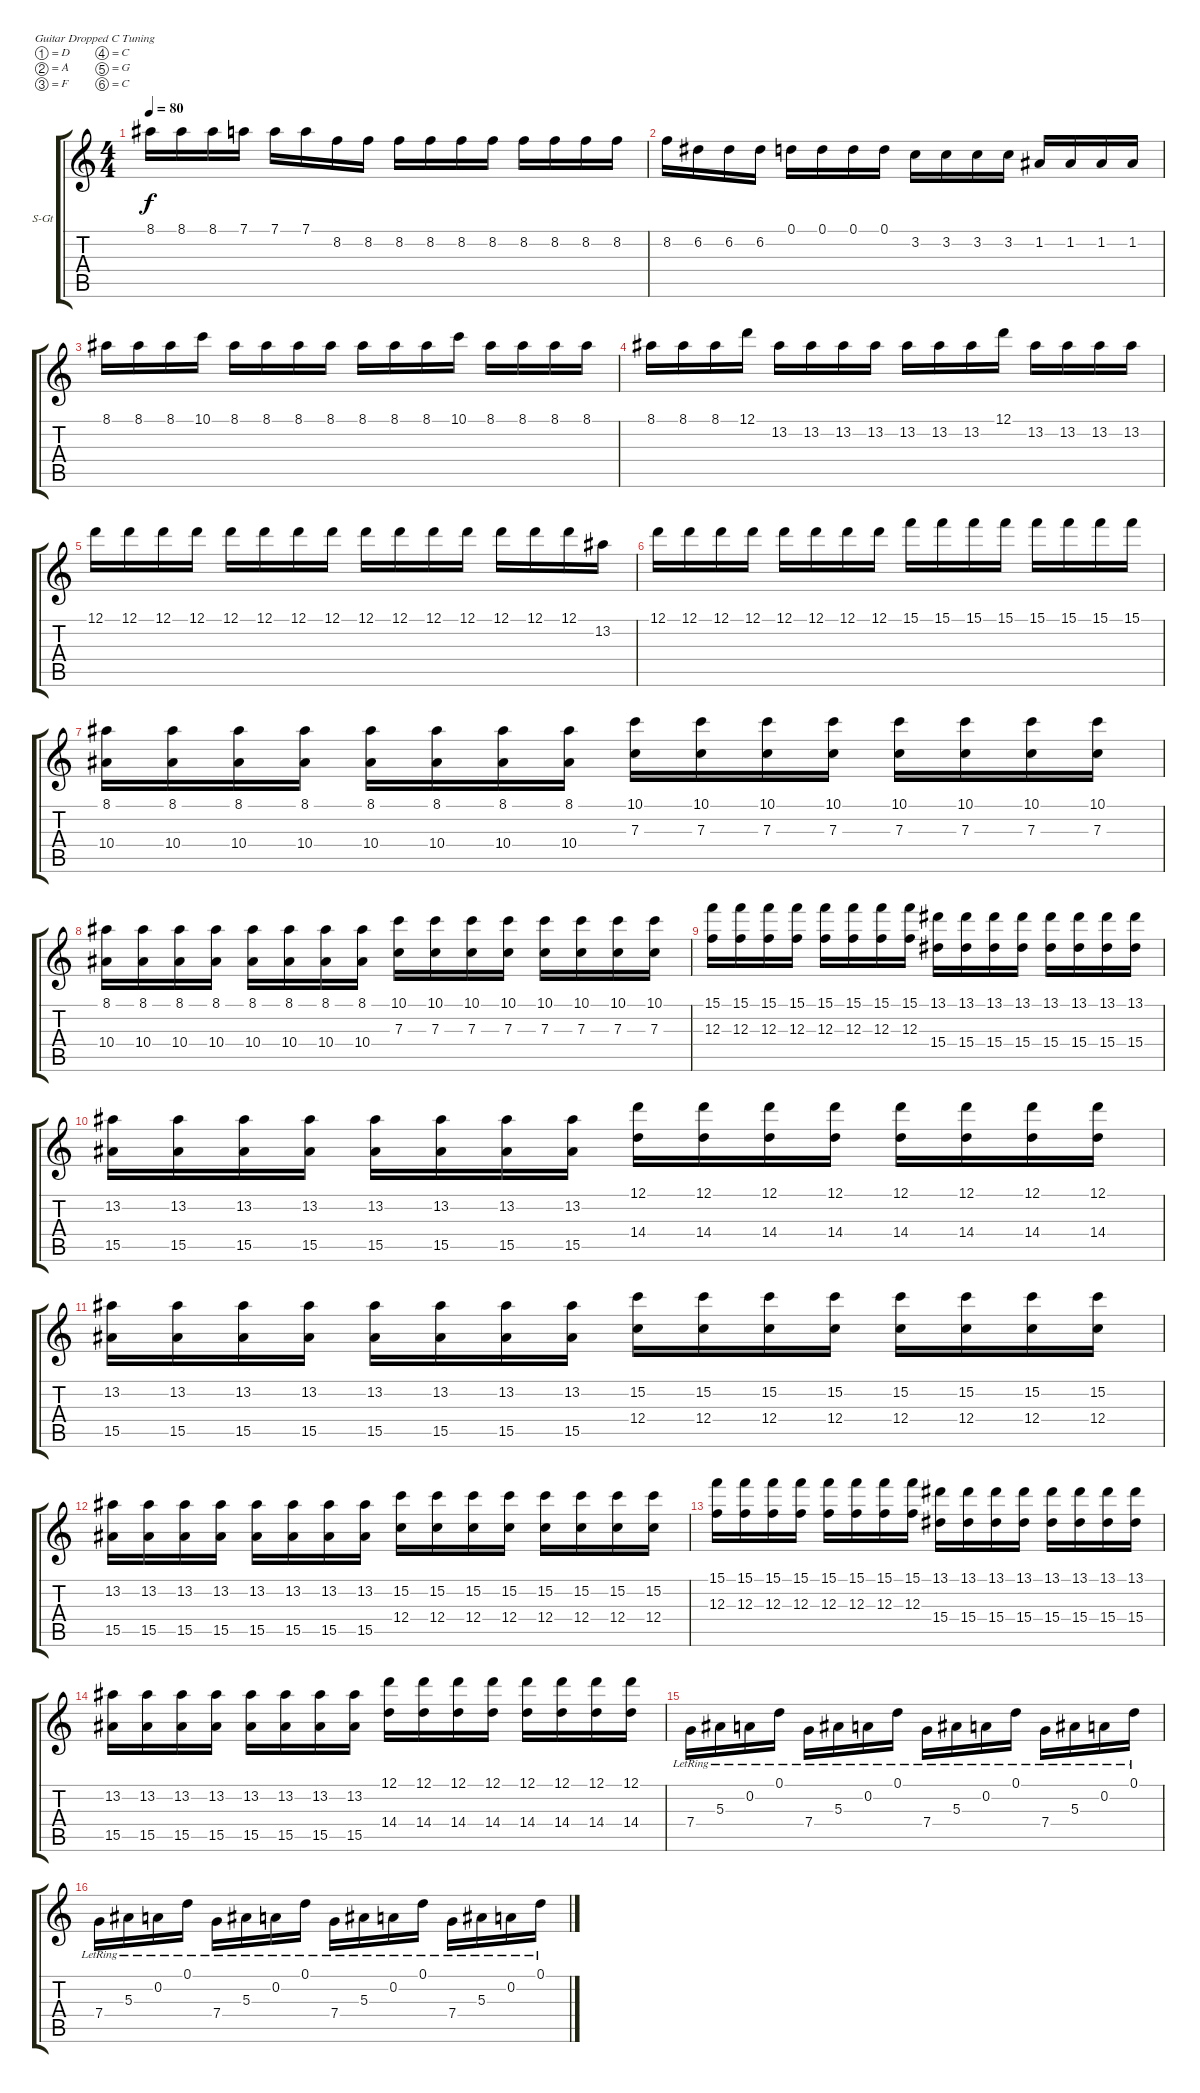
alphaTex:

\defaultSystemsLayout 4
\bracketExtendMode groupsimilarinstruments
\firstSystemTrackNameOrientation horizontal
\otherSystemsTrackNameOrientation horizontal
\track ("Steel Guitar" "S-Gt") {instrument acousticguitarsteel}
\staff {score tabs}
\tuning (D4 A3 F3 C3 G2 C2)
\ts (4 4)
\tempo 80
\clef g2
\ks c
8.1.16{dy f} 8.1.16 8.1.16 7.1.16 7.1.16 7.1.16 8.2.16 8.2.16 8.2.16 8.2.16 8.2.16 8.2.16 8.2.16 8.2.16 8.2.16 8.2.16 |
8.2.16 6.2.16 6.2.16 6.2.16 0.1.16 0.1.16 0.1.16 0.1.16 3.2.16 3.2.16 3.2.16 3.2.16 1.2.16 1.2.16 1.2.16 1.2.16 |
8.1.16 8.1.16 8.1.16 10.1.16 8.1.16 8.1.16 8.1.16 8.1.16 8.1.16 8.1.16 8.1.16 10.1.16 8.1.16 8.1.16 8.1.16 8.1.16 |
8.1.16 8.1.16 8.1.16 12.1.16 13.2.16 13.2.16 13.2.16 13.2.16 13.2.16 13.2.16 13.2.16 12.1.16 13.2.16 13.2.16 13.2.16 13.2.16 |
12.1.16 12.1.16 12.1.16 12.1.16 12.1.16 12.1.16 12.1.16 12.1.16 12.1.16 12.1.16 12.1.16 12.1.16 12.1.16 12.1.16 12.1.16 13.2.16 |
12.1.16 12.1.16 12.1.16 12.1.16 12.1.16 12.1.16 12.1.16 12.1.16 15.1.16 15.1.16 15.1.16 15.1.16 15.1.16 15.1.16 15.1.16 15.1.16 |
(8.1 10.4).16 (8.1 10.4).16 (8.1 10.4).16 (8.1 10.4).16 (8.1 10.4).16 (8.1 10.4).16 (8.1 10.4).16 (8.1 10.4).16 (10.1 7.3).16 (10.1 7.3).16 (10.1 7.3).16 (10.1 7.3).16 (10.1 7.3).16 (10.1 7.3).16 (10.1 7.3).16 (10.1 7.3).16 |
(8.1 10.4).16 (8.1 10.4).16 (8.1 10.4).16 (8.1 10.4).16 (8.1 10.4).16 (8.1 10.4).16 (8.1 10.4).16 (8.1 10.4).16 (10.1 7.3).16 (10.1 7.3).16 (10.1 7.3).16 (10.1 7.3).16 (10.1 7.3).16 (10.1 7.3).16 (10.1 7.3).16 (10.1 7.3).16 |
(15.1 12.3).16 (15.1 12.3).16 (15.1 12.3).16 (15.1 12.3).16 (15.1 12.3).16 (15.1 12.3).16 (15.1 12.3).16 (15.1 12.3).16 (13.1 15.4).16 (13.1 15.4).16 (13.1 15.4).16 (13.1 15.4).16 (13.1 15.4).16 (13.1 15.4).16 (13.1 15.4).16 (13.1 15.4).16 |
(13.2 15.5).16 (13.2 15.5).16 (13.2 15.5).16 (13.2 15.5).16 (13.2 15.5).16 (13.2 15.5).16 (13.2 15.5).16 (13.2 15.5).16 (12.1 14.4).16 (12.1 14.4).16 (12.1 14.4).16 (12.1 14.4).16 (12.1 14.4).16 (12.1 14.4).16 (12.1 14.4).16 (12.1 14.4).16 |
(13.2 15.5).16 (13.2 15.5).16 (13.2 15.5).16 (13.2 15.5).16 (13.2 15.5).16 (13.2 15.5).16 (13.2 15.5).16 (13.2 15.5).16 (15.2 12.4).16 (15.2 12.4).16 (15.2 12.4).16 (15.2 12.4).16 (15.2 12.4).16 (15.2 12.4).16 (15.2 12.4).16 (15.2 12.4).16 |
(13.2 15.5).16 (13.2 15.5).16 (13.2 15.5).16 (13.2 15.5).16 (13.2 15.5).16 (13.2 15.5).16 (13.2 15.5).16 (13.2 15.5).16 (15.2 12.4).16 (15.2 12.4).16 (15.2 12.4).16 (15.2 12.4).16 (15.2 12.4).16 (15.2 12.4).16 (15.2 12.4).16 (15.2 12.4).16 |
(15.1 12.3).16 (15.1 12.3).16 (15.1 12.3).16 (15.1 12.3).16 (15.1 12.3).16 (15.1 12.3).16 (15.1 12.3).16 (15.1 12.3).16 (13.1 15.4).16 (13.1 15.4).16 (13.1 15.4).16 (13.1 15.4).16 (13.1 15.4).16 (13.1 15.4).16 (13.1 15.4).16 (13.1 15.4).16 |
(13.2 15.5).16 (13.2 15.5).16 (13.2 15.5).16 (13.2 15.5).16 (13.2 15.5).16 (13.2 15.5).16 (13.2 15.5).16 (13.2 15.5).16 (12.1 14.4).16 (12.1 14.4).16 (12.1 14.4).16 (12.1 14.4).16 (12.1 14.4).16 (12.1 14.4).16 (12.1 14.4).16 (12.1 14.4).16 |
7.4{lr}.16 5.3{lr}.16 0.2{lr}.16 0.1{lr}.16 7.4{lr}.16 5.3{lr}.16 0.2{lr}.16 0.1{lr}.16 7.4{lr}.16 5.3{lr}.16 0.2{lr}.16 0.1{lr}.16 7.4{lr}.16 5.3{lr}.16 0.2{lr}.16 0.1{lr}.16 |
7.4{lr}.16 5.3{lr}.16 0.2{lr}.16 0.1{lr}.16 7.4{lr}.16 5.3{lr}.16 0.2{lr}.16 0.1{lr}.16 7.4{lr}.16 5.3{lr}.16 0.2{lr}.16 0.1{lr}.16 7.4{lr}.16 5.3{lr}.16 0.2{lr}.16 0.1{lr}.16
